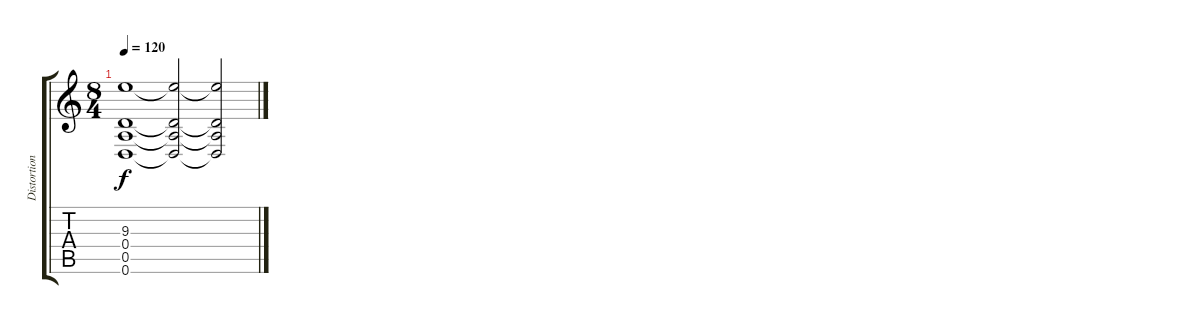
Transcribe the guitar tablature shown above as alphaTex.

\track ("Distortion" "Distortion") {instrument distortionguitar}
\staff {score tabs}
\tuning (E4 B3 G3 D3 A2 D2) {hide}
\ts (8 4)
\tempo 120
\clef g2
\ks c
(9.3{t} 0.4{t} 0.5{t} 0.6{t}).1{dy f volume 0} (9.3{t} 0.4{t} 0.5{t} 0.6{t}).2 (9.3{t} 0.4{t} 0.5{t} 0.6{t}).2
